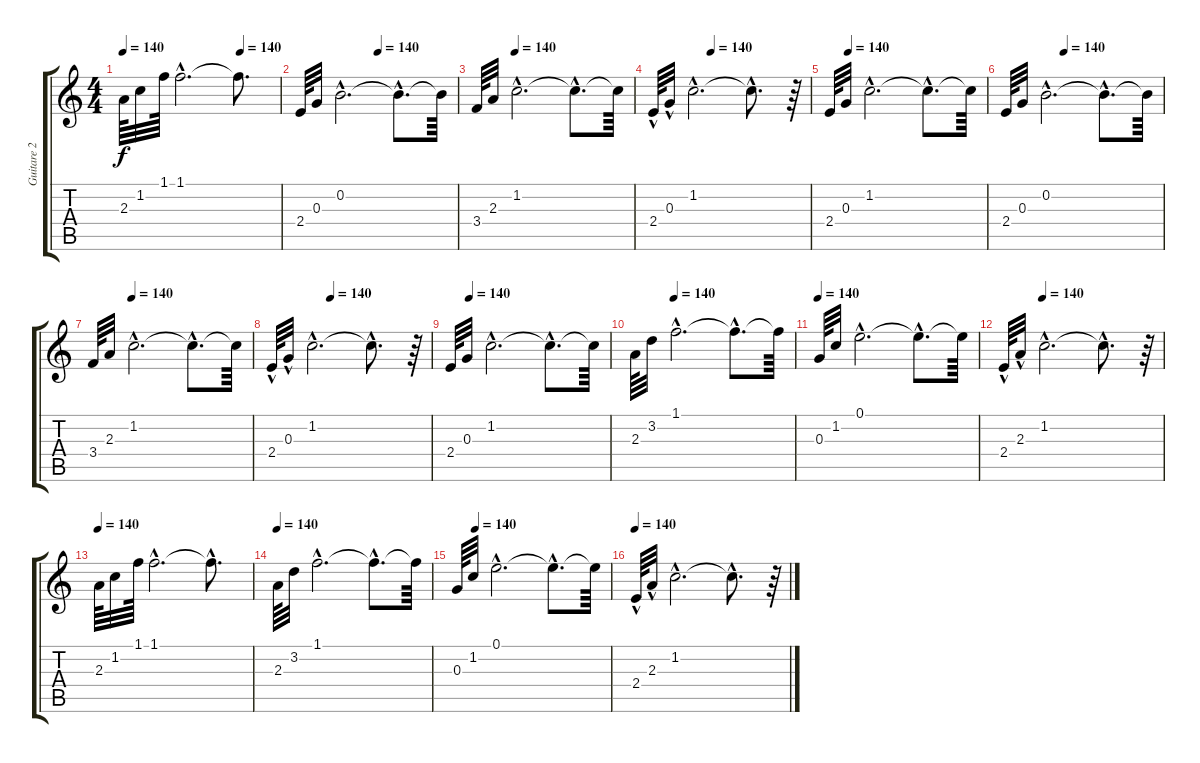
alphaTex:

\track ("Guitare 2" "Guitare 2") {instrument acousticguitarnylon}
\staff {score tabs}
\tuning (E4 B3 G3 D3 A2 E2) {hide}
\ts (4 4)
\tempo 140
\tempo (140 0.75)
\clef g2
\ks c
2.3.64{dy f} 1.2.32 1.1.64 1.1{hac}.2{d} 1.1{t}.8{d} |
\tempo (140 0.5)
2.4.64 0.3.32 0.2{hac}.2{d} 0.2{hac t}.8{d} 0.2{t}.64 |
\tempo (140 0.25)
3.4.64 2.3.32 1.2{hac}.2{d} 1.2{hac t}.8{d} 1.2{t}.64 |
\tempo (140 0.375)
2.4{hac}.64 0.3{hac}.32 1.2{hac}.2{d} 1.2{hac t}.8{d} r.64 |
\tempo (140 0.125)
2.4.64 0.3.32 1.2{hac}.2{d} 1.2{hac t}.8{d} 1.2{t}.64 |
\tempo (140 0.375)
2.4.64 0.3.32 0.2{hac}.2{d} 0.2{hac t}.8{d} 0.2{t}.64 |
\tempo (140 0.25)
3.4.64 2.3.32 1.2{hac}.2{d} 1.2{hac t}.8{d} 1.2{t}.64 |
\tempo (140 0.375)
2.4{hac}.64 0.3{hac}.32 1.2{hac}.2{d} 1.2{hac t}.8{d} r.64 |
\tempo (140 0.125)
2.4.64 0.3.32 1.2{hac}.2{d} 1.2{hac t}.8{d} 1.2{t}.64 |
\tempo (140 0.25)
2.3.64 3.2.32 1.1{hac}.2{d} 1.1{hac t}.8{d} 1.1{t}.64 |
\tempo 140
0.3.64 1.2.32 0.1{hac}.2{d} 0.1{hac t}.8{d} 0.1{t}.64 |
\tempo (140 0.25)
2.4{hac}.64 2.3{hac}.32 1.2{hac}.2{d} 1.2{hac t}.8{d} r.64 |
\tempo 140
2.3.64 1.2.32 1.1.64 1.1{hac}.2{d} 1.1{hac t}.8{d} |
\tempo 140
2.3.64 3.2.32 1.1{hac}.2{d} 1.1{hac t}.8{d} 1.1{t}.64 |
\tempo (140 0.125)
0.3.64 1.2.32 0.1{hac}.2{d} 0.1{hac t}.8{d} 0.1{t}.64 |
\tempo 140
2.4{hac}.64 2.3{hac}.32 1.2{hac}.2{d} 1.2{hac t}.8{d} r.64
